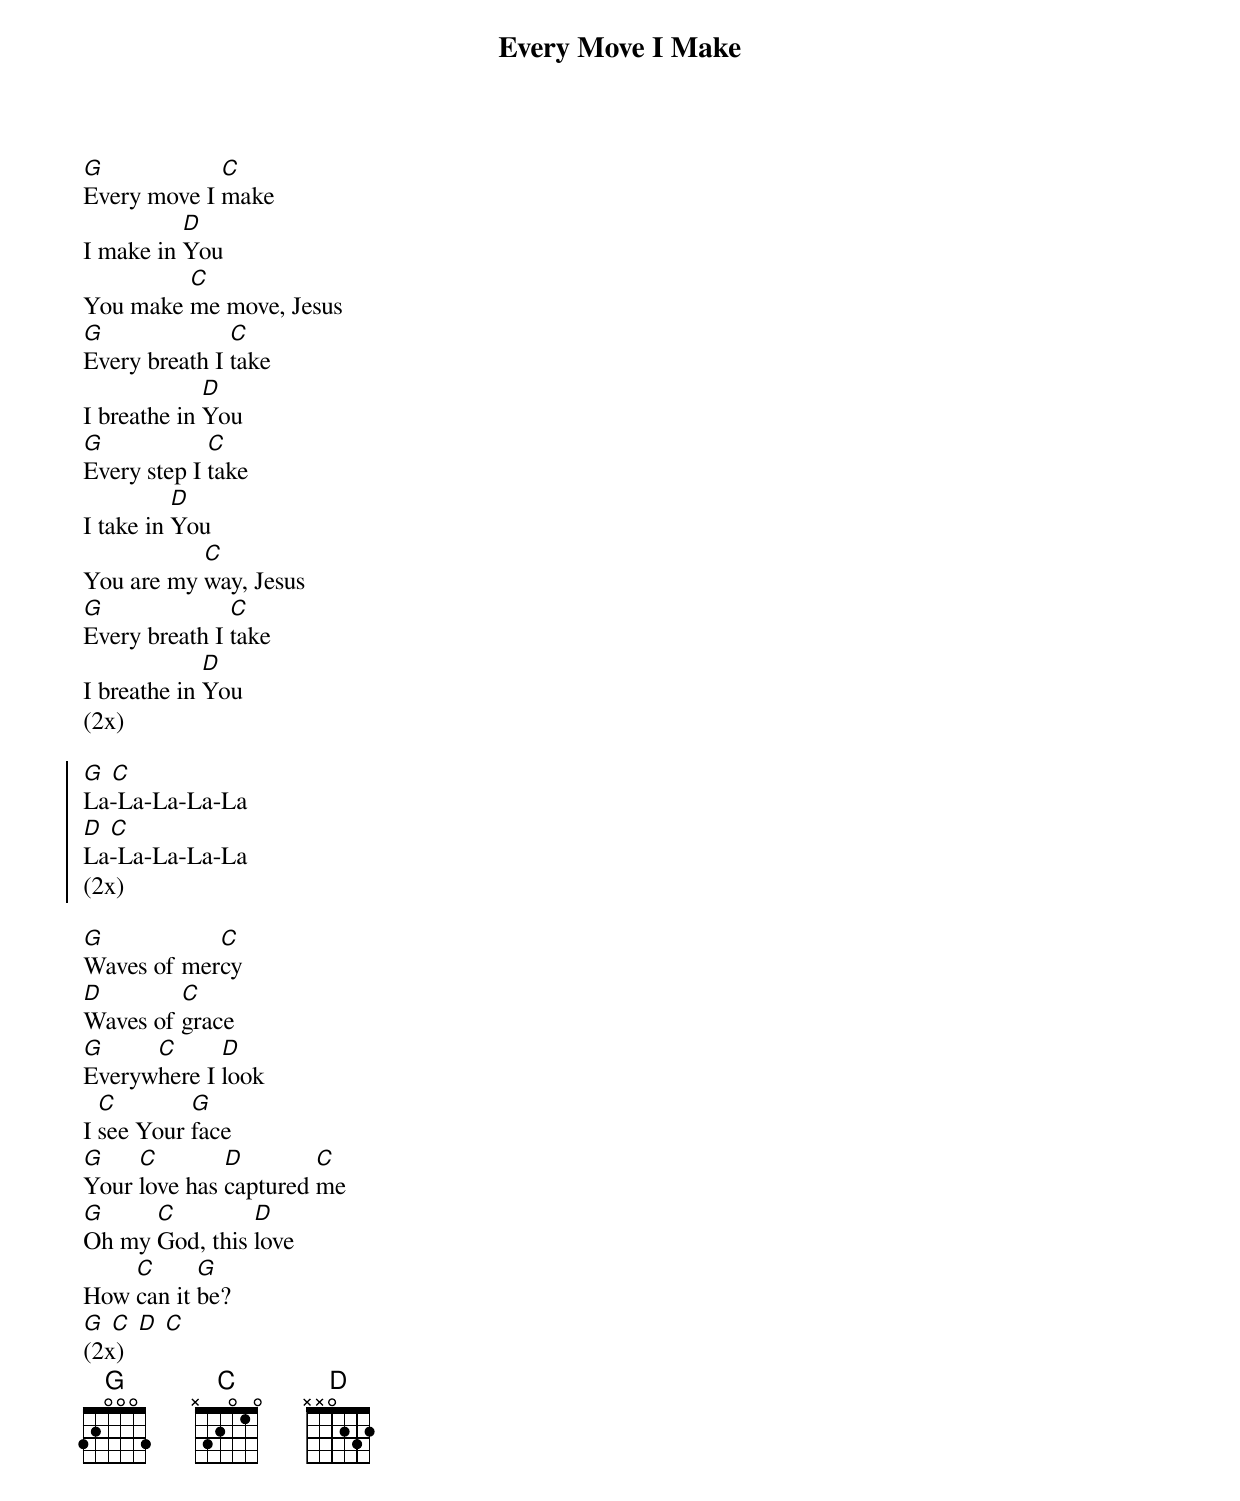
{title: Every Move I Make}
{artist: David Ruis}
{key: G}

{start_of_verse}
[G]Every move I [C]make
I make in [D]You
You make [C]me move, Jesus
[G]Every breath I [C]take
I breathe in [D]You
[G]Every step I [C]take
I take in [D]You
You are my [C]way, Jesus
[G]Every breath I [C]take
I breathe in [D]You
(2x)
{end_of_verse}

{start_of_chorus}
[G] [C]
La-La-La-La-La
[D] [C]
La-La-La-La-La
(2x)
{end_of_chorus}

{start_of_bridge}
[G]Waves of mer[C]cy
[D]Waves of [C]grace
[G]Everyw[C]here I [D]look
I [C]see Your [G]face
[G]Your [C]love has [D]captured [C]me
[G]Oh my [C]God, this [D]love
How [C]can it [G]be?
[G] [C] [D] [C]
(2x)
{end_of_bridge}
